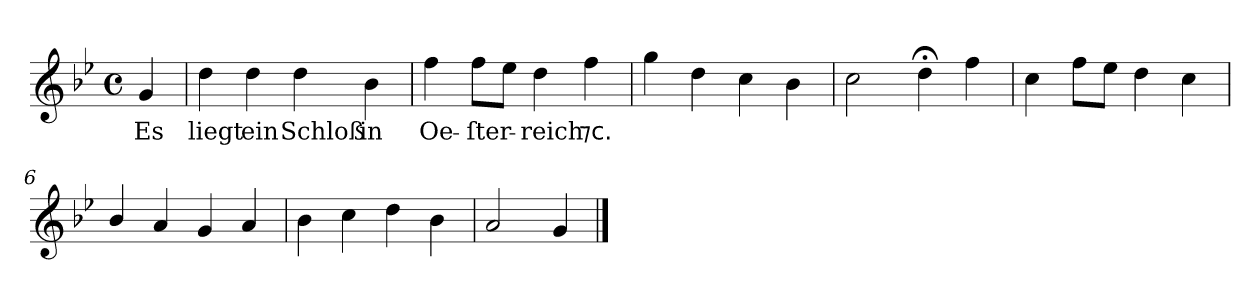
**kern	**text
*part1	*part1
*staff1	*staff1
*k[b-e-]	*
*g:	*
*M4/4	*
*met(c)	*
=	=
4g	Es
=1	=1
4dd	liegt
4dd	ein
4dd	Schloß
4b-	in
=2	=2
4ff	Oe-
8ffL	-ſter-
8ee-J	.
4dd	-reich
4ff	⁊c.
=3	=3
4gg	.
4dd	.
4cc	.
4b-	.
=4	=4
2cc	.
4dd;<	.
4ff	.
=5	=5
4cc	.
8ffL	.
8ee-J	.
4dd	.
4cc	.
=6	=6
4b-/	.
4a	.
4g	.
4a	.
=7	=7
4b-	.
4cc	.
4dd	.
4b-	.
=8	=8
2a	.
4g	.
==	==
*-	*-
